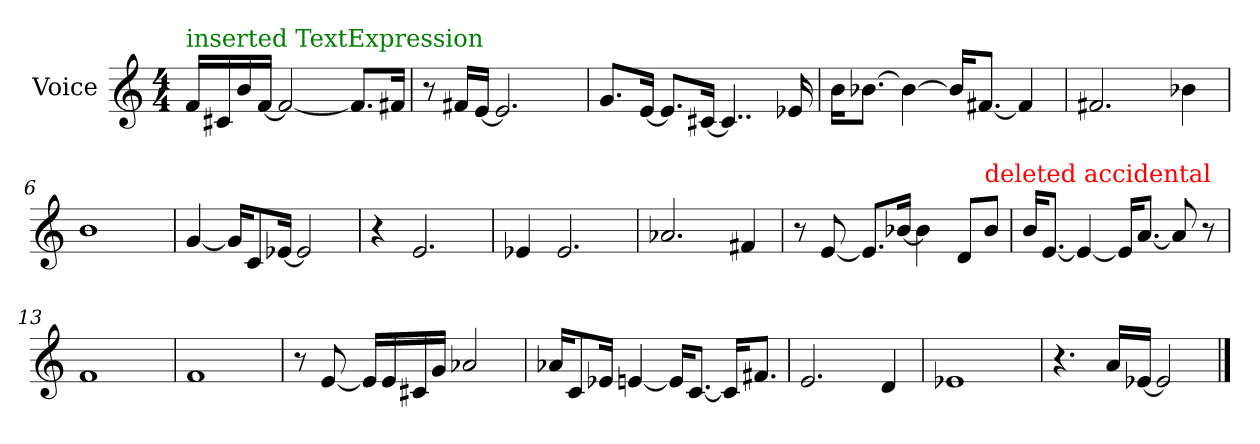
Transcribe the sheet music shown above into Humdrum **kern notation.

**kern
*part1
*staff1
*I"Voice
*I'Voice
*clefG2
*M4/4
=1
!LO:TX:color=#008000:t=inserted TextExpression
16f/LL
16c#X/
16b/
[<16f/JJ
2f/_
8.f/L]
16f#X/Jk
=2
8r
16f#X/LL
[<16e/JJ
2.e/]
=3
8.g/L
[<16e/Jk
8.e/L]
[<16c#X/Jk
4..c#/]
16e-X/
=4
16b\KL
[>8.b-X\J
4b-\_
16b-/KL]
[<8.f#X/J
4f#/]
=5
2.f#X/
4b-X\
=6
1b
=7
[<4g/
16g/KL]
8c/
[<16e-X/Jk
2e-/]
!!LO:LB:g=z
=8
4r
2.e/
=9
4e-X/
2.e-/
=10
2.a-X/
4f#X/
=11
8r
[<8e/
8.e/L]
[>16b-X/Jk
4b-\]
8d/L
!LO:TX:color=#FF0000:t=deleted accidental
8b-i/J
=12
16b/KL
[<8.e/J
4e/_
16e/KL]
[<8.a/J
8a/]
8r
=13
1f
=14
1f
=15
8r
[<8e/
16e/LL]
16e/
16c#X/
16g/JJ
2a-X/
!!LO:LB:g=z
=16
16a-X/KL
8c/
16e-X/Jk
[<4en/
16e/KL]
[<8.c/J
16c/KL]
8.f#X/J
=17
2.e/
4d/
=18
1e-X
=19
4.r
16a/LL
[<16e-X/JJ
2e-/]
==
*-
